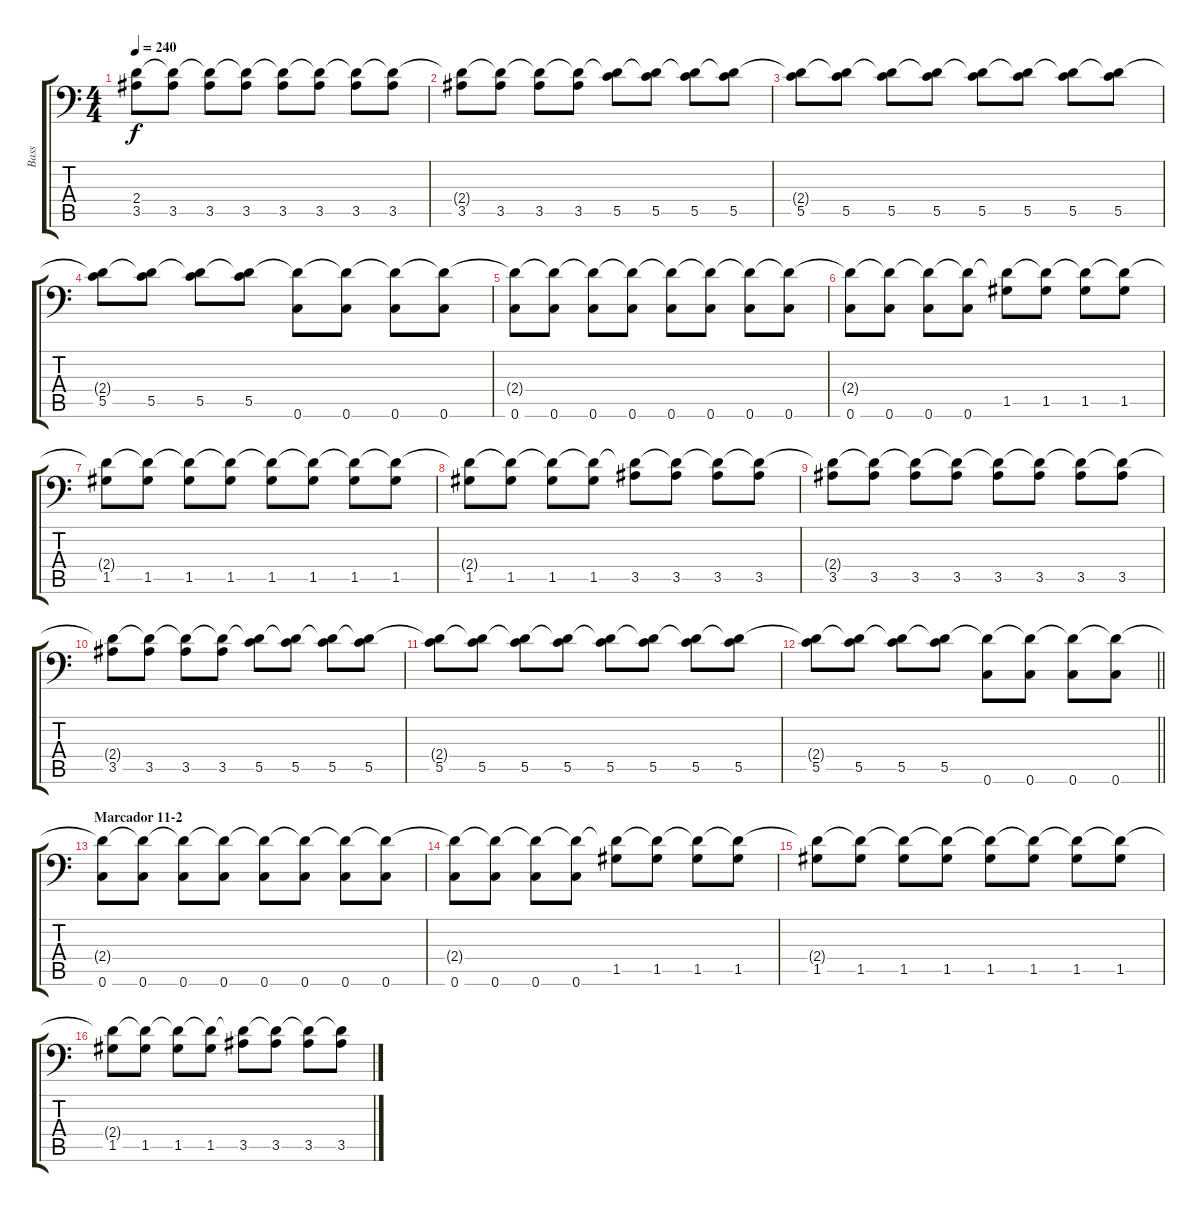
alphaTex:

\track ("Bass" "Bass") {instrument electricbassfinger}
\staff {score tabs}
\tuning (D4 A3 F3 C3 G2 C2) {hide}
\ts (4 4)
\tempo 240
\clef f4
\ks c
(2.4{t} 3.5).8{dy f} (2.4{t} 3.5).8 (2.4{t} 3.5).8 (2.4{t} 3.5).8 (2.4{t} 3.5).8 (2.4{t} 3.5).8 (2.4{t} 3.5).8 (2.4{t} 3.5).8 |
(2.4{t} 3.5).8 (2.4{t} 3.5).8 (2.4{t} 3.5).8 (2.4{t} 3.5).8 (2.4{t} 5.5).8 (2.4{t} 5.5).8 (2.4{t} 5.5).8 (2.4{t} 5.5).8 |
(2.4{t} 5.5).8 (2.4{t} 5.5).8 (2.4{t} 5.5).8 (2.4{t} 5.5).8 (2.4{t} 5.5).8 (2.4{t} 5.5).8 (2.4{t} 5.5).8 (2.4{t} 5.5).8 |
(2.4{t} 5.5).8 (2.4{t} 5.5).8 (2.4{t} 5.5).8 (2.4{t} 5.5).8 (2.4{t} 0.6).8 (2.4{t} 0.6).8 (2.4{t} 0.6).8 (2.4{t} 0.6).8 |
(2.4{t} 0.6).8 (2.4{t} 0.6).8 (2.4{t} 0.6).8 (2.4{t} 0.6).8 (2.4{t} 0.6).8 (2.4{t} 0.6).8 (2.4{t} 0.6).8 (2.4{t} 0.6).8 |
(2.4{t} 0.6).8 (2.4{t} 0.6).8 (2.4{t} 0.6).8 (2.4{t} 0.6).8 (2.4{t} 1.5).8 (2.4{t} 1.5).8 (2.4{t} 1.5).8 (2.4{t} 1.5).8 |
(2.4{t} 1.5).8 (2.4{t} 1.5).8 (2.4{t} 1.5).8 (2.4{t} 1.5).8 (2.4{t} 1.5).8 (2.4{t} 1.5).8 (2.4{t} 1.5).8 (2.4{t} 1.5).8 |
(2.4{t} 1.5).8 (2.4{t} 1.5).8 (2.4{t} 1.5).8 (2.4{t} 1.5).8 (2.4{t} 3.5).8 (2.4{t} 3.5).8 (2.4{t} 3.5).8 (2.4{t} 3.5).8 |
(2.4{t} 3.5).8 (2.4{t} 3.5).8 (2.4{t} 3.5).8 (2.4{t} 3.5).8 (2.4{t} 3.5).8 (2.4{t} 3.5).8 (2.4{t} 3.5).8 (2.4{t} 3.5).8 |
(2.4{t} 3.5).8 (2.4{t} 3.5).8 (2.4{t} 3.5).8 (2.4{t} 3.5).8 (2.4{t} 5.5).8 (2.4{t} 5.5).8 (2.4{t} 5.5).8 (2.4{t} 5.5).8 |
(2.4{t} 5.5).8 (2.4{t} 5.5).8 (2.4{t} 5.5).8 (2.4{t} 5.5).8 (2.4{t} 5.5).8 (2.4{t} 5.5).8 (2.4{t} 5.5).8 (2.4{t} 5.5).8 |
\barLineRight lightlight
(2.4{t} 5.5).8 (2.4{t} 5.5).8 (2.4{t} 5.5).8 (2.4{t} 5.5).8 (2.4{t} 0.6).8 (2.4{t} 0.6).8 (2.4{t} 0.6).8 (2.4{t} 0.6).8 |
\section ("" "Marcador 11-2")
(2.4{t} 0.6).8 (2.4{t} 0.6).8 (2.4{t} 0.6).8 (2.4{t} 0.6).8 (2.4{t} 0.6).8 (2.4{t} 0.6).8 (2.4{t} 0.6).8 (2.4{t} 0.6).8 |
(2.4{t} 0.6).8 (2.4{t} 0.6).8 (2.4{t} 0.6).8 (2.4{t} 0.6).8 (2.4{t} 1.5).8 (2.4{t} 1.5).8 (2.4{t} 1.5).8 (2.4{t} 1.5).8 |
(2.4{t} 1.5).8 (2.4{t} 1.5).8 (2.4{t} 1.5).8 (2.4{t} 1.5).8 (2.4{t} 1.5).8 (2.4{t} 1.5).8 (2.4{t} 1.5).8 (2.4{t} 1.5).8 |
(2.4{t} 1.5).8 (2.4{t} 1.5).8 (2.4{t} 1.5).8 (2.4{t} 1.5).8 (2.4{t} 3.5).8 (2.4{t} 3.5).8 (2.4{t} 3.5).8 (2.4{t} 3.5).8
